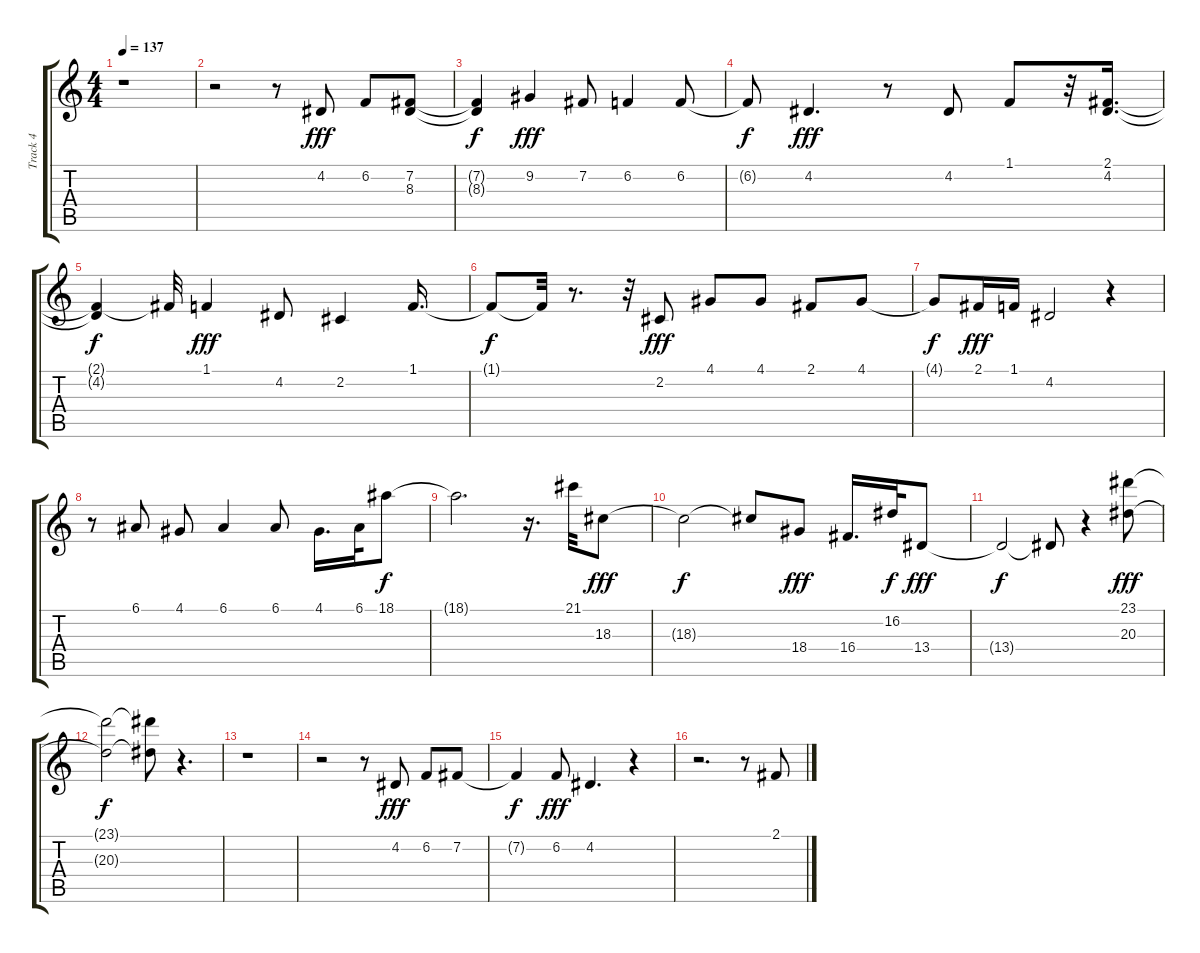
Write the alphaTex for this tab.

\track ("Track 4" "Track 4") {instrument lead2sawtooth}
\staff {score tabs}
\tuning (E4 B3 G3 D3 A2 E2) {hide}
\ts (4 4)
\tempo 137
\clef g2
\ks c
r.1{dy ff} |
r.2 r.8 4.2.8{dy fff} 6.2.8 (7.2 8.3).8 |
(7.2{t} 8.3{t}).4{dy f} 9.2.4{dy fff} 7.2.8 6.2.4 6.2.8 |
6.2{t}.8{dy f} 4.2.4{d dy fff} r.8 4.2.8 1.1.8 r.32 (2.1 4.2).16{d} |
(2.1{t} 4.2{t}).4{dy f} 2.1{t}.32 1.1.4{dy fff} 4.2.8 2.2.4 1.1.16{d} |
1.1{t}.8{dy f} 1.1{t}.32 r.8{d} r.32 2.2.8{dy fff} 4.1.8 4.1.8 2.1.8 4.1.8 |
4.1{t}.8{dy f} 2.1.16{dy fff} 1.1.16 4.2.2 r.4 |
r.8 6.1.8 4.1.8 6.1.4 6.1.8 4.1.16{d} 6.1.32 18.1.8{dy f} |
18.1{t}.2{d} r.16{d} 21.1.32 18.3.8{dy fff} |
18.3{t}.2{dy f} 18.3{t}.8 18.4.8{dy fff} 16.4.16{d} 16.2.32{dy f} 13.4.8{dy fff} |
13.4{t}.2{dy f} 13.4{t}.8 r.4 (23.1 20.3).8{dy fff} |
(23.1{t} 20.3{t}).2{dy f} (23.1{t} 20.3{t}).8 r.4{d} |
r.1 |
r.2 r.8 4.2.8{dy fff} 6.2.8 7.2.8 |
7.2{t}.4{dy f} 6.2.8{dy fff} 4.2.4{d} r.4 |
r.2{d} r.8 2.1.8
